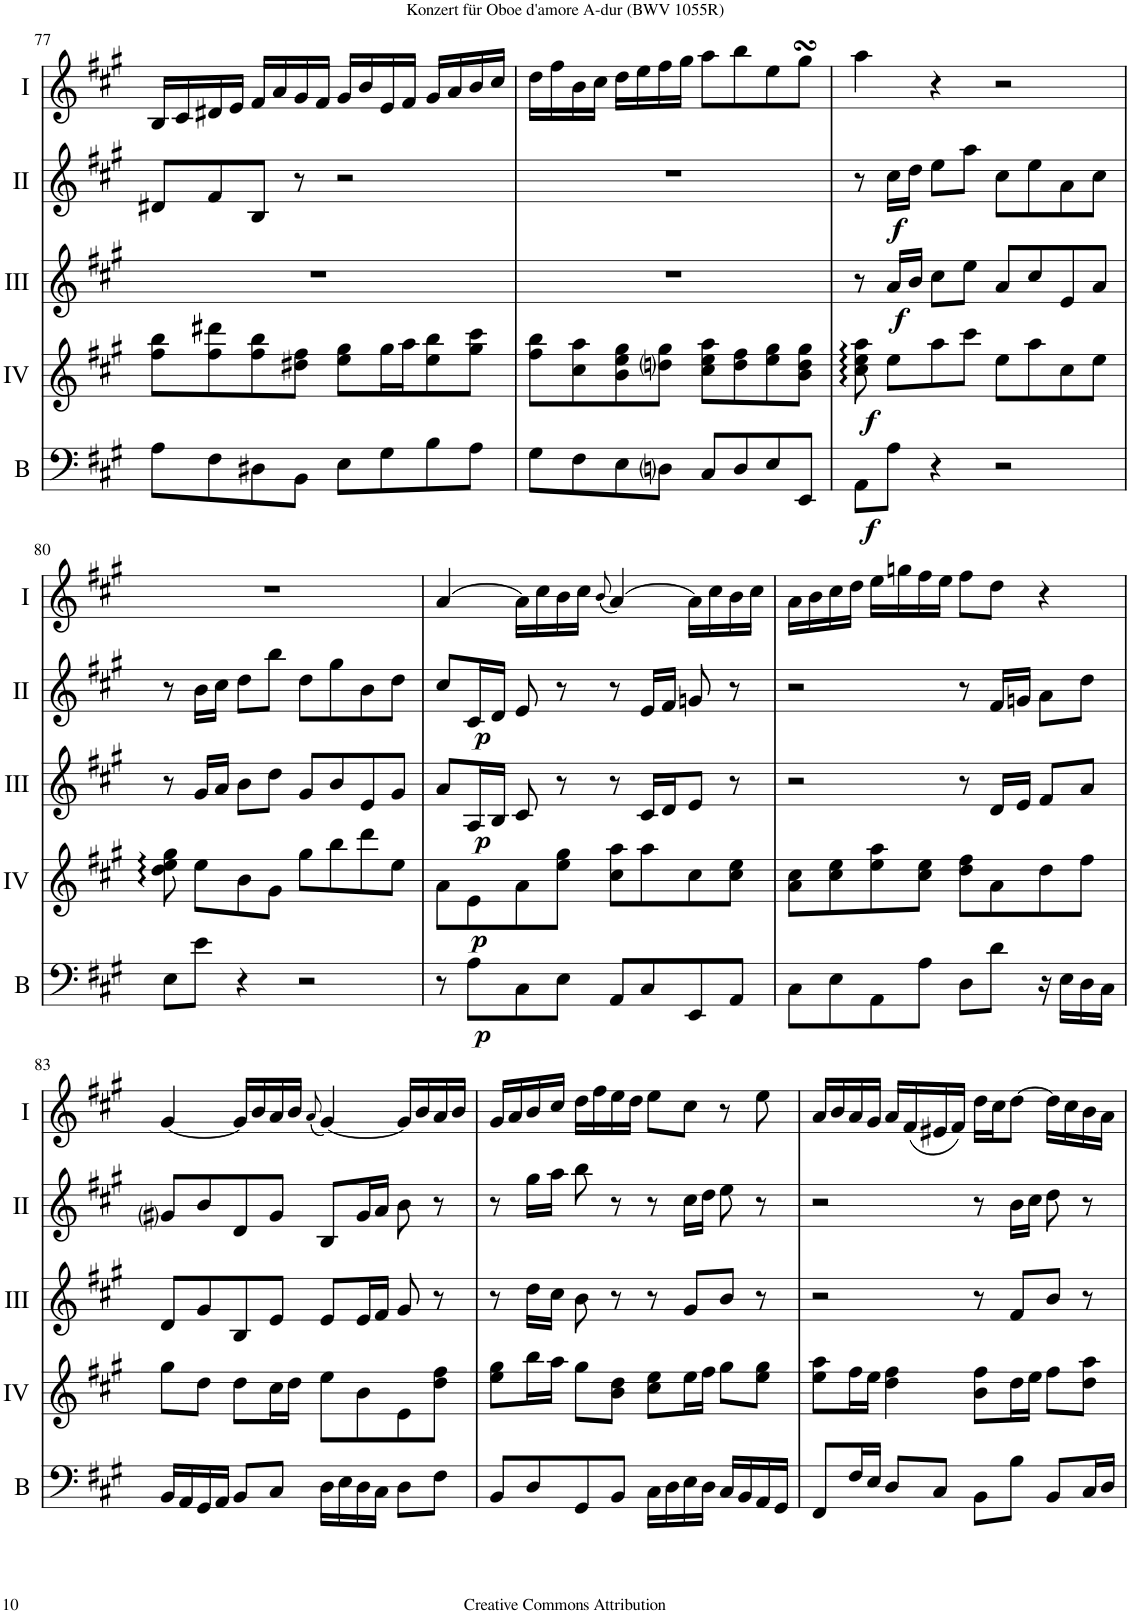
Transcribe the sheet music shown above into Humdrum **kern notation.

**kern	**dynam	**kern	**dynam	**kern	**dynam	**kern	**dynam	**kern
*part5	*part5	*part4	*part4	*part3	*part3	*part2	*part2	*part1
*staff5	*staff5	*staff4	*staff4	*staff3	*staff3	*staff2	*staff2	*staff1
*I"Bass	*	*I"Acc. 4	*	*I"Acc. 3	*	*I"Acc. 2	*	*I"Acc. 1
*I'B	*	*	*	*	*	*	*	*
!!LO:PB:g=z
*clefF4	*	*clefG2	*	*clefG2	*	*clefG2	*	*clefG2
*Trd7c12	*	*Trd7c12	*	*	*	*	*	*
*k[f#c#g#]	*	*k[f#c#g#]	*	*k[f#c#g#]	*	*k[f#c#g#]	*	*k[f#c#g#]
*M2/2	*	*M2/2	*	*M2/2	*	*M2/2	*	*M2/2
*met(c|)	*	*met(c|)	*	*met(c|)	*	*met(c|)	*	*met(c|)
=77	=77	=77	=77	=77	=77	=77	=77	=77
8A\L	.	8ff#\ 8bb\L	.	1r	.	8d#X/L	.	16B/LL
.	.	.	.	.	.	.	.	16c#/
8F#\	.	8ff#\ 8ddd#X\	.	.	.	8f#/	.	16d#X/
.	.	.	.	.	.	.	.	16e/JJ
8D#X\	.	8ff#\ 8bb\	.	.	.	8B/J	.	16f#/LL
.	.	.	.	.	.	.	.	16a/
8BB\J	.	8dd#X\ 8ff#\J	.	.	.	8r	.	16g#/
.	.	.	.	.	.	.	.	16f#/JJ
8E\L	.	8ee\ 8gg#\L	.	.	.	2r	.	16g#/LL
.	.	.	.	.	.	.	.	16b/
8G#\	.	16gg#\L	.	.	.	.	.	16e/
.	.	16aa\J	.	.	.	.	.	16f#/JJ
8B\	.	8ee\ 8bb\	.	.	.	.	.	16g#/LL
.	.	.	.	.	.	.	.	16a/
8A\J	.	8gg#\ 8ccc#\J	.	.	.	.	.	16b/
.	.	.	.	.	.	.	.	16cc#/JJ
=78	=78	=78	=78	=78	=78	=78	=78	=78
8G#\L	.	8ff#\ 8bb\L	.	1r	.	1r	.	16dd\LL
.	.	.	.	.	.	.	.	16ff#\
8F#\	.	8cc#\ 8aa\	.	.	.	.	.	16b\
.	.	.	.	.	.	.	.	16cc#\JJ
8E\	.	8b\ 8ee\ 8gg#\	.	.	.	.	.	16dd\LL
.	.	.	.	.	.	.	.	16ee\
8Dni\J	.	8ddni\ 8gg#\J	.	.	.	.	.	16ff#\
.	.	.	.	.	.	.	.	16gg#\JJ
8C#/L	.	8cc#\ 8ee\ 8aa\L	.	.	.	.	.	8aa\L
8D/	.	8dd\ 8ff#\	.	.	.	.	.	8bb\
8E/	.	8ee\ 8gg#\	.	.	.	.	.	8ee\
8EE/J	.	8b\ 8dd\ 8gg#\J	.	.	.	.	.	8gg#sSsS\J
=79	=79	=79	=79	=79	=79	=79	=79	=79
!	!LO:DY:b	!	!LO:DY:b	!	!	!	!	!
8AA\L	f	8cc#\ 8ee\ 8aa\	f	8r	.	8r	.	4aa\
!	!	!	!	!	!LO:DY:b	!	!LO:DY:b	!
8A\J	.	8ee\L	.	16a/LL	f	16cc#\LL	f	.
.	.	.	.	16b/JJ	.	16dd\JJ	.	.
4r	.	8aa\	.	8cc#\L	.	8ee\L	.	4r
.	.	8ccc#\J	.	8ee\J	.	8aa\J	.	.
2r	.	8ee\L	.	8a/L	.	8cc#\L	.	2r
.	.	8aa\	.	8cc#/	.	8ee\	.	.
.	.	8cc#\	.	8e/	.	8a\	.	.
.	.	8ee\J	.	8a/J	.	8cc#\J	.	.
!!LO:LB:g=z
=80	=80	=80	=80	=80	=80	=80	=80	=80
8E\L	.	8dd\ 8ee\ 8gg#\	.	8r	.	8r	.	1r
8e\J	.	8ee\L	.	16g#/LL	.	16b\LL	.	.
.	.	.	.	16a/JJ	.	16cc#\JJ	.	.
4r	.	8b\	.	8b\L	.	8dd\L	.	.
.	.	8g#\J	.	8dd\J	.	8bb\J	.	.
2r	.	8gg#\L	.	8g#/L	.	8dd\L	.	.
.	.	8bb\	.	8b/	.	8gg#\	.	.
.	.	8ddd\	.	8e/	.	8b\	.	.
.	.	8ee\J	.	8g#/J	.	8dd\J	.	.
=81	=81	=81	=81	=81	=81	=81	=81	=81
8r	.	8a\L	.	8a/L	.	8cc#/L	.	[4a/
!	!LO:DY:b	!	!LO:DY:b	!	!LO:DY:b	!	!LO:DY:b	!
8A\L	p	8e\	p	16A/L	p	16c#/L	p	.
.	.	.	.	16B/JJ	.	16d/JJ	.	.
8C#\	.	8a\	.	8c#/	.	8e/	.	16a\LL]
.	.	.	.	.	.	.	.	16cc#\
8E\J	.	8ee\ 8gg#\J	.	8r	.	8r	.	16b\
.	.	.	.	.	.	.	.	16cc#\JJ
.	.	.	.	.	.	.	.	(8qb/
8AA/L	.	8cc#\ 8aa\L	.	8r	.	8r	.	[4a/)
8C#/	.	8aa\	.	16c#/LL	.	16e/LL	.	.
.	.	.	.	16d/J	.	16f#/JJ	.	.
8EE/	.	8cc#\	.	8e/J	.	8gn/	.	16a\LL]
.	.	.	.	.	.	.	.	16cc#\
8AA/J	.	8cc#\ 8ee\J	.	8r	.	8r	.	16b\
.	.	.	.	.	.	.	.	16cc#\JJ
=82	=82	=82	=82	=82	=82	=82	=82	=82
8C#\L	.	8a\ 8cc#\L	.	2r	.	2r	.	16a\LL
.	.	.	.	.	.	.	.	16b\
8E\	.	8cc#\ 8ee\	.	.	.	.	.	16cc#\
.	.	.	.	.	.	.	.	16dd\JJ
8AA\	.	8ee\ 8aa\	.	.	.	.	.	16ee\LL
.	.	.	.	.	.	.	.	16ggn\
8A\J	.	8cc#\ 8ee\J	.	.	.	.	.	16ff#\
.	.	.	.	.	.	.	.	16ee\JJ
8D\L	.	8dd\ 8ff#\L	.	8r	.	8r	.	8ff#\L
8d\J	.	8a\	.	16d/LL	.	16f#/LL	.	8dd\J
.	.	.	.	16e/JJ	.	16gn/JJ	.	.
16r	.	8dd\	.	8f#/L	.	8a\L	.	4r
16E\LL	.	.	.	.	.	.	.	.
16D\	.	8ff#\J	.	8a/J	.	8dd\J	.	.
16C#\JJ	.	.	.	.	.	.	.	.
!!LO:LB:g=z
=83	=83	=83	=83	=83	=83	=83	=83	=83
16BB/LL	.	8gg#\L	.	8d/L	.	8g#i/L	.	[4g#/
16AA/	.	.	.	.	.	.	.	.
16GG#/	.	8dd\J	.	8g#/	.	8b/	.	.
16AA/JJ	.	.	.	.	.	.	.	.
8BB/L	.	8dd\L	.	8B/	.	8d/	.	16g#/LL]
.	.	.	.	.	.	.	.	16b/
8C#/J	.	16cc#\L	.	8e/J	.	8g#/J	.	16a/
.	.	16dd\JJ	.	.	.	.	.	16b/JJ
.	.	.	.	.	.	.	.	(8qa/
16D\LL	.	8ee\L	.	8e/L	.	8B/L	.	[4g#/)
16E\	.	.	.	.	.	.	.	.
16D\	.	8b\	.	16e/L	.	16g#/L	.	.
16C#\JJ	.	.	.	16f#/JJ	.	16a/JJ	.	.
8D\L	.	8e\	.	8g#/	.	8b\	.	16g#/LL]
.	.	.	.	.	.	.	.	16b/
8F#\J	.	8dd\ 8ff#\J	.	8r	.	8r	.	16a/
.	.	.	.	.	.	.	.	16b/JJ
=84	=84	=84	=84	=84	=84	=84	=84	=84
8BB/L	.	8ee\ 8gg#\L	.	8r	.	8r	.	16g#/LL
.	.	.	.	.	.	.	.	16a/
8D/	.	16bb\L	.	16dd\LL	.	16gg#\LL	.	16b/
.	.	16aa\JJ	.	16cc#\JJ	.	16aa\JJ	.	16cc#/JJ
8GG#/	.	8gg#\L	.	8b\	.	8bb\	.	16dd\LL
.	.	.	.	.	.	.	.	16ff#\
8BB/J	.	8b\ 8dd\J	.	8r	.	8r	.	16ee\
.	.	.	.	.	.	.	.	16dd\JJ
16C#\LL	.	8cc#\ 8ee\L	.	8r	.	8r	.	8ee\L
16D\	.	.	.	.	.	.	.	.
16E\	.	16ee\L	.	8g#/L	.	16cc#\LL	.	8cc#\J
16D\JJ	.	16ff#\JJ	.	.	.	16dd\JJ	.	.
16C#/LL	.	8gg#\L	.	8b/J	.	8ee\	.	8r
16BB/	.	.	.	.	.	.	.	.
16AA/	.	8ee\ 8gg#\J	.	8r	.	8r	.	8ee\
16GG#/JJ	.	.	.	.	.	.	.	.
=85	=85	=85	=85	=85	=85	=85	=85	=85
8FF#/L	.	8ee\ 8aa\L	.	2r	.	2r	.	16a/LL
.	.	.	.	.	.	.	.	16b/
16F#/L	.	16ff#\L	.	.	.	.	.	16a/
16E/JJ	.	16ee\JJ	.	.	.	.	.	16g#/JJ
8D/L	.	4dd\ 4ff#\	.	.	.	.	.	16a/LL
.	.	.	.	.	.	.	.	(16f#/
8C#/J	.	.	.	.	.	.	.	16e#X/
.	.	.	.	.	.	.	.	16f#/JJ)
8BB\L	.	8b\ 8ff#\L	.	8r	.	8r	.	16dd\LL
.	.	.	.	.	.	.	.	16cc#\J
8B\J	.	16dd\L	.	8f#/L	.	16b\LL	.	[8dd\J
.	.	16ee\JJ	.	.	.	16cc#\JJ	.	.
8BB/L	.	8ff#\L	.	8b/J	.	8dd\	.	16dd\LL]
.	.	.	.	.	.	.	.	16cc#\
16C#/L	.	8dd\ 8aa\J	.	8r	.	8r	.	16b\
16D/JJ	.	.	.	.	.	.	.	16a\JJ
=	=	=	=	=	=	=	=	=
*-	*-	*-	*-	*-	*-	*-	*-	*-
